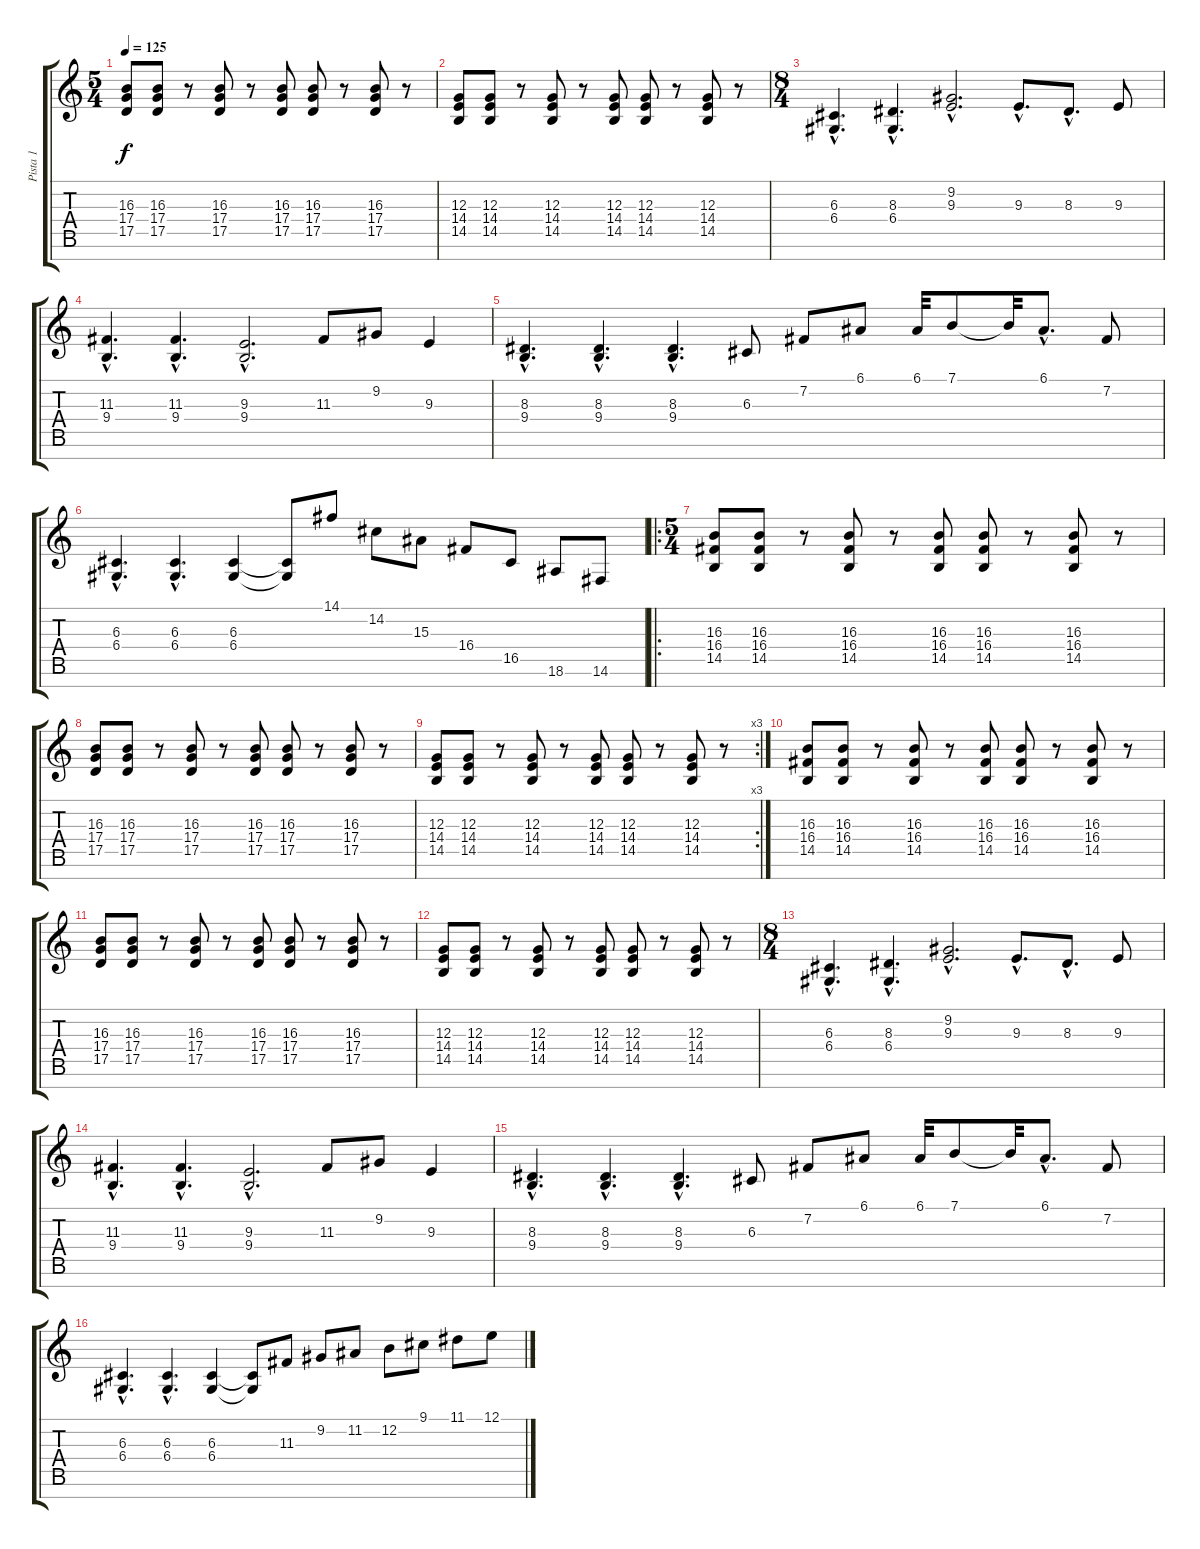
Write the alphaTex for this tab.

\track ("Pista 1" "Pista 1") {instrument acousticgrandpiano}
\staff {score tabs}
\tuning (E4 B3 G3 D3 A2 E2 B1) {hide}
\ts (5 4)
\tempo 125
\clef g2
\ks c
(16.3 17.4 17.5).8{dy f} (16.3 17.4 17.5).8 r.8 (16.3 17.4 17.5).8 r.8 (16.3 17.4 17.5).8 (16.3 17.4 17.5).8 r.8 (16.3 17.4 17.5).8 r.8 |
(12.3 14.4 14.5).8 (12.3 14.4 14.5).8 r.8 (12.3 14.4 14.5).8 r.8 (12.3 14.4 14.5).8 (12.3 14.4 14.5).8 r.8 (12.3 14.4 14.5).8 r.8 |
\ts (8 4)
(6.3{hac} 6.4{hac}).4{d volume 13} (8.3{hac} 6.4{hac}).4{d} (9.2{hac} 9.3{hac}).2{d} 9.3{hac}.8{d} 8.3{hac}.8{d} 9.3.8 |
(11.3{hac} 9.4{hac}).4{d} (11.3{hac} 9.4{hac}).4{d} (9.3{hac} 9.4{hac}).2{d} 11.3.8 9.2.8 9.3.4 |
(8.3{hac} 9.4{hac}).4{d} (8.3{hac} 9.4{hac}).4{d} (8.3{hac} 9.4{hac}).4{d} 6.3.8 7.2.8 6.1.8 6.1.32 7.1.8 7.1{t}.32 6.1{hac}.8{d} 7.2.8 |
(6.3{hac} 6.4{hac}).4{d} (6.3{hac} 6.4{hac}).4{d} (6.3 6.4).4 (6.3{t} 6.4{t}).8 14.1.8 14.2.8 15.3.8 16.4.8 16.5.8 18.6.8 14.6.8 |
\ro
\ts (5 4)
(16.3 16.4 14.5).8{volume 9} (16.3 16.4 14.5).8 r.8 (16.3 16.4 14.5).8 r.8 (16.3 16.4 14.5).8 (16.3 16.4 14.5).8 r.8 (16.3 16.4 14.5).8 r.8 |
(16.3 17.4 17.5).8 (16.3 17.4 17.5).8 r.8 (16.3 17.4 17.5).8 r.8 (16.3 17.4 17.5).8 (16.3 17.4 17.5).8 r.8 (16.3 17.4 17.5).8 r.8 |
\rc 3
(12.3 14.4 14.5).8 (12.3 14.4 14.5).8 r.8 (12.3 14.4 14.5).8 r.8 (12.3 14.4 14.5).8 (12.3 14.4 14.5).8 r.8 (12.3 14.4 14.5).8 r.8 |
(16.3 16.4 14.5).8 (16.3 16.4 14.5).8 r.8 (16.3 16.4 14.5).8 r.8 (16.3 16.4 14.5).8 (16.3 16.4 14.5).8 r.8 (16.3 16.4 14.5).8 r.8 |
(16.3 17.4 17.5).8 (16.3 17.4 17.5).8 r.8 (16.3 17.4 17.5).8 r.8 (16.3 17.4 17.5).8 (16.3 17.4 17.5).8 r.8 (16.3 17.4 17.5).8 r.8 |
(12.3 14.4 14.5).8 (12.3 14.4 14.5).8 r.8 (12.3 14.4 14.5).8 r.8 (12.3 14.4 14.5).8 (12.3 14.4 14.5).8 r.8 (12.3 14.4 14.5).8 r.8 |
\ts (8 4)
(6.3{hac} 6.4{hac}).4{d volume 13} (8.3{hac} 6.4{hac}).4{d} (9.2{hac} 9.3{hac}).2{d} 9.3{hac}.8{d} 8.3{hac}.8{d} 9.3.8 |
(11.3{hac} 9.4{hac}).4{d} (11.3{hac} 9.4{hac}).4{d} (9.3{hac} 9.4{hac}).2{d} 11.3.8 9.2.8 9.3.4 |
(8.3{hac} 9.4{hac}).4{d} (8.3{hac} 9.4{hac}).4{d} (8.3{hac} 9.4{hac}).4{d} 6.3.8 7.2.8 6.1.8 6.1.32 7.1.8 7.1{t}.32 6.1{hac}.8{d} 7.2.8 |
(6.3{hac} 6.4{hac}).4{d} (6.3{hac} 6.4{hac}).4{d} (6.3 6.4).4 (6.3{t} 6.4{t}).8 11.3.8 9.2.8 11.2.8 12.2.8 9.1.8 11.1.8 12.1.8
